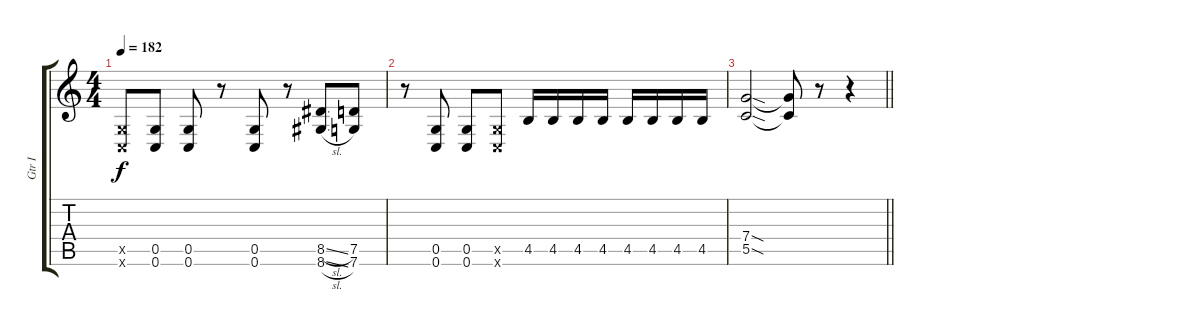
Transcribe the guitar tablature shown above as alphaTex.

\track ("Gtr I" "Gtr I") {instrument distortionguitar}
\staff {score tabs}
\tuning (D4 A3 F3 C3 G2 C2) {hide}
\ts (4 4)
\tempo 182
\clef g2
\ks c
(0.5{x} 0.6{x}).8{dy f} (0.5 0.6).8 (0.5 0.6).8 r.8 (0.5 0.6).8 r.8 (8.5{sl} 8.6{sl}).8 (7.5 7.6).8 |
r.8 (0.5 0.6).8 (0.5 0.6).8 (0.5{x} 0.6{x}).8 4.5.16 4.5.16 4.5.16 4.5.16 4.5.16 4.5.16 4.5.16 4.5.16 |
\barLineRight lightlight
(7.4{sod} 5.5{sod}).2 (7.4{t} 5.5{t}).8 r.8 r.4
